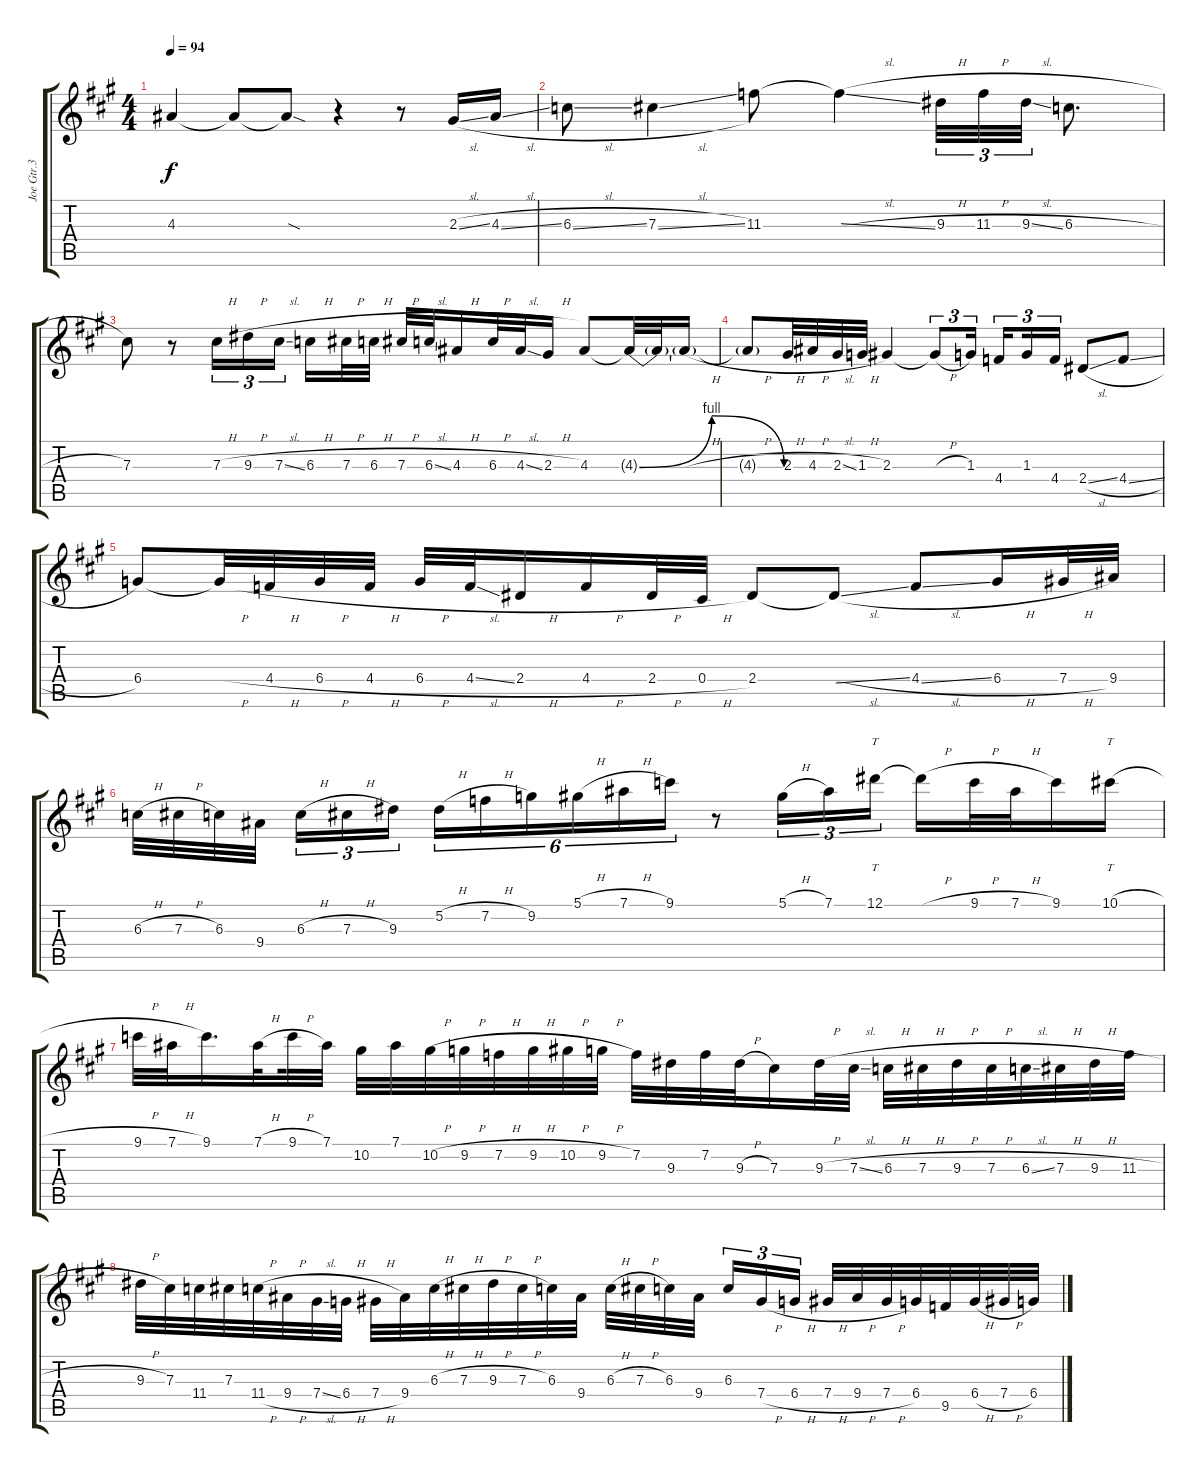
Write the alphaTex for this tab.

\track ("Joe Gtr.3" "Joe Gtr.3") {instrument distortionguitar}
\staff {score tabs}
\tuning (Eb4 Bb3 Gb3 Db3 Ab2 Eb2) {hide}
\ts (4 4)
\tempo 94
\clef g2
\ks a
4.3{t}.4{dy f} 4.3{t}.8 4.3{sod t}.8 r.4 r.8 2.3{sl}.16{beam Up} 4.3{sl}.16{beam Up} |
6.3{sl}.8 7.3{sl}.4 11.3.8 11.3{sl t}.4 9.3{h}.32{tu (3 2)} 11.3{h}.32{tu (3 2)} 9.3{sl}.32{tu (3 2)} 6.3{h}.8{d} |
7.3.8 r.8 7.3{h}.16{tu (3 2)} 9.3{h}.16{tu (3 2)} 7.3{sl}.16{tu (3 2) beam splitsecondary} 6.3{h}.16 7.3{h}.32 6.3{h}.32 7.3{h}.32 6.3{sl}.32 4.3{h}.16 6.3{h}.32 4.3{sl}.32 2.3{h}.16 4.3.8 4.3{be (bendrelease 0 0 15 4 15 4 60 0) t}.32 4.3{t}.32 4.3{h t}.16 |
4.3{h t}.8 2.3{h}.32 4.3{h}.32 2.3{sl}.32 1.3{h}.32 2.3.4 2.3{h t}.8{tu (3 2)} 1.3.16{tu (3 2)} 4.4.16{tu (3 2) beam splitsecondary} 1.3.16{tu (3 2)} 4.4.16{tu (3 2)} 2.4{sl}.8 4.4{sl}.8 |
6.4.8 6.4{h t}.32 4.4{h}.32 6.4{h}.32 4.4{h}.32 6.4{h}.32 4.4{sl}.32 2.4{h}.16 4.4{h}.16 2.4{h}.32 0.4{h}.32 2.4.8 2.4{sl t}.8 4.4{sl}.8 6.4{h}.16 7.4{h}.32 9.4.32 |
6.3{h}.32 7.3{h}.32 6.3.32 9.4.32{beam splitsecondary} 6.3{h}.16{tu (3 2)} 7.3{h}.16{tu (3 2)} 9.3.16{tu (3 2)} 5.2{h}.16{tu (6 4)} 7.2{h}.16{tu (6 4)} 9.2.16{tu (6 4)} 5.1{h}.16{tu (6 4)} 7.1{h}.16{tu (6 4)} 9.1.16{tu (6 4)} r.8 5.1{h}.16{tu (3 2)} 7.1.16{tu (3 2)} 12.1.16{tt tu (3 2)} 12.1{h t}.16 9.1{h}.32 7.1{h}.32 9.1.16 10.1{h}.16{tt} |
9.1{h}.32 7.1{h}.32 9.1.16{d} 7.1{h}.32{beam splitsecondary} 9.1{h}.32 7.1.32 10.2.32 7.1.32 10.2{h}.32 9.2{h}.32 7.2{h}.32 9.2{h}.32 10.2{h}.32 9.2{h}.32 7.2.32 9.3.32 7.2.32 9.3{h}.32 7.3.16 9.3{h}.32 7.3{sl}.32 6.3{h}.32 7.3{h}.32 9.3{h}.32 7.3{h}.32 6.3{sl}.32 7.3{h}.32 9.3{h}.32 11.3{h}.32 |
9.3{h}.32 7.3.32 11.4.32 7.3.32 11.4{h}.32 9.4{h}.32 7.4{sl}.32 6.4{h}.32 7.4{h}.32 9.4.32 6.3{h}.32 7.3{h}.32 9.3{h}.32 7.3{h}.32 6.3.32 9.4.32 6.3{h}.32 7.3{h}.32 6.3.32 9.4.32{beam splitsecondary} 6.3.16{tu (3 2)} 7.4{h}.16{tu (3 2)} 6.4{h}.16{tu (3 2)} 7.4{h}.32 9.4{h}.32 7.4{h}.32 6.4.32 9.5.32 6.4{h}.32 7.4{h}.32 6.4.32
